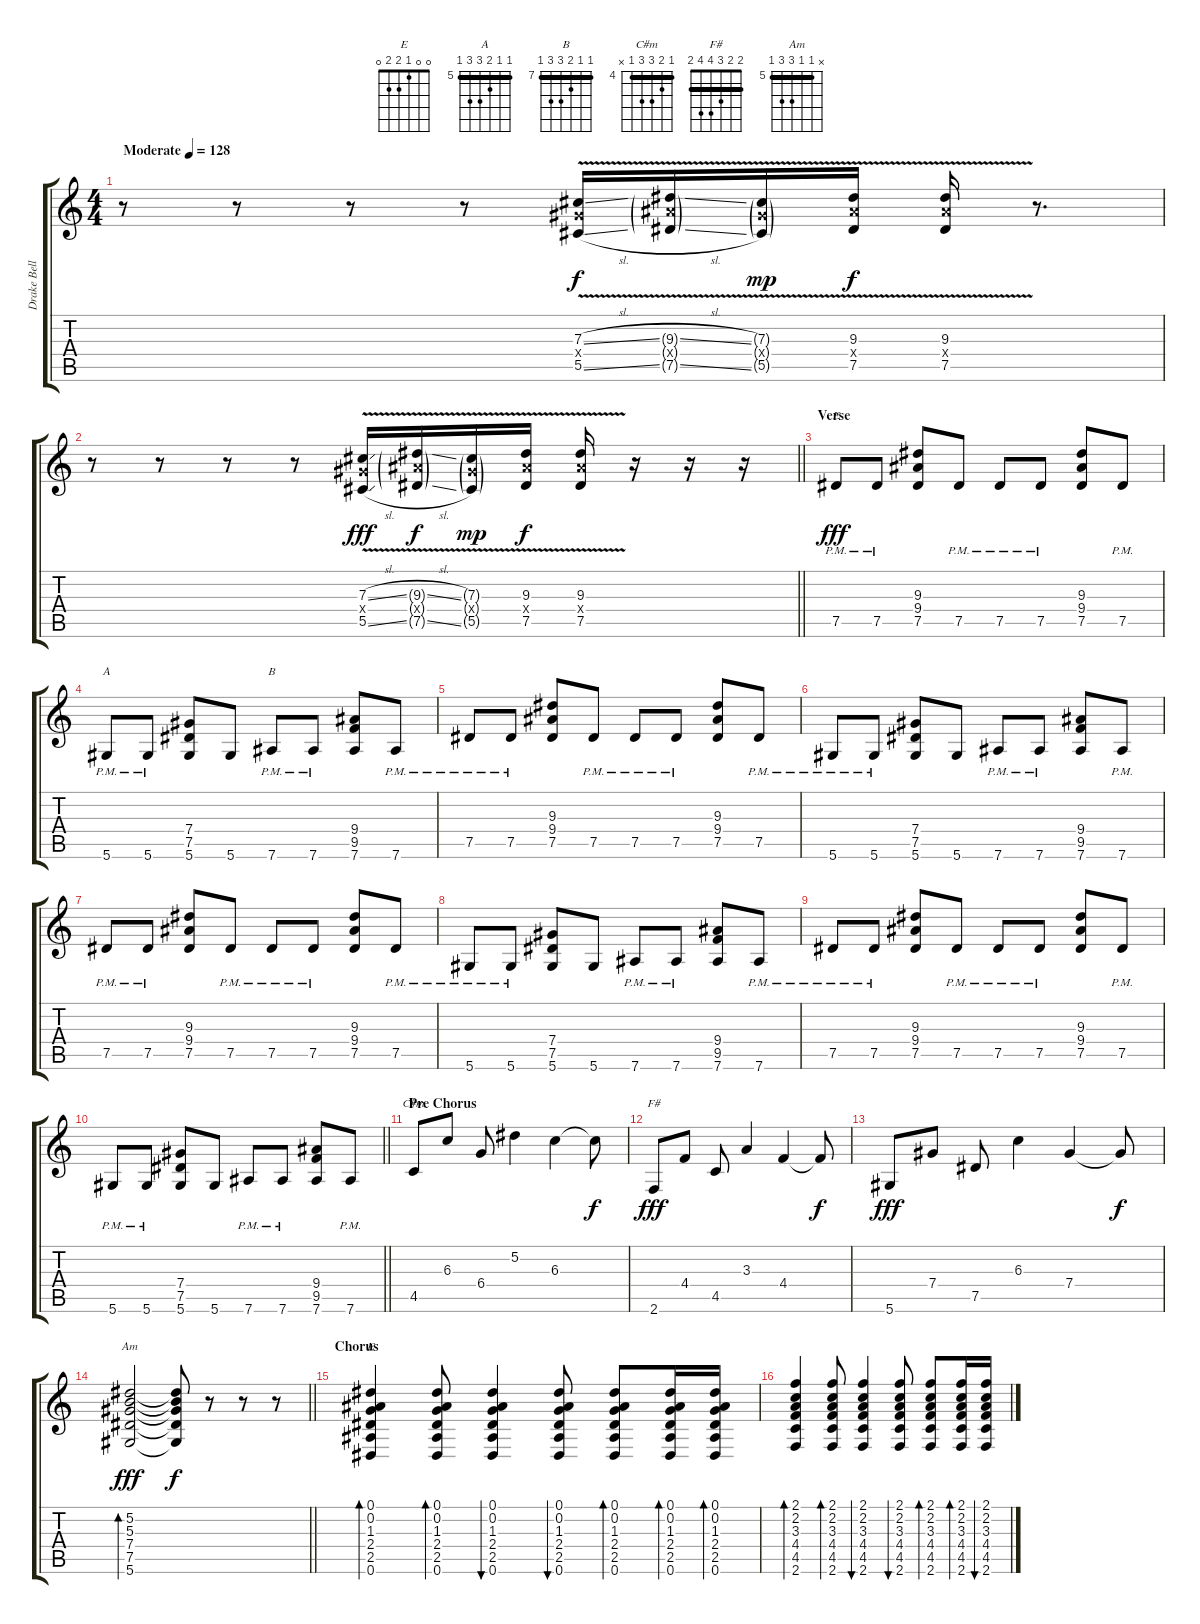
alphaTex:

\track ("Drake Bell" "Drake Bell") {instrument overdrivenguitar}
\staff {score tabs}
\tuning (Eb4 Bb3 Gb3 Db3 Ab2 Eb2) {hide}
\chord ("E" 7 9 9 9 7 0) {firstfret 7 barre 7}
\chord ("A" 5 5 6 7 7 5) {firstfret 5 barre 5}
\chord ("B" 7 7 8 9 9 7) {firstfret 7 barre 7}
\chord ("C#m" 4 5 6 6 4 x) {firstfret 4 barre 4}
\chord ("F#" 2 2 3 4 4 2) {barre 2}
\chord ("Am" x 5 5 7 7 5) {firstfret 5 barre 5}
\chord ("E" 0 0 1 2 2 0)
\ts (4 4)
\tempo (128 "Moderate")
\clef g2
\ks c
r.8{dy f instrument overdrivenguitar} r.8 r.8 r.8 (7.3{v sl} 7.4{x} 5.5{v sl}).16 (9.3{v sl g} 9.4{g x} 7.5{v sl g}).16 (7.3{v g} 7.4{g x} 5.5{v g}).16{dy mp} (9.3{v} 9.4{x} 7.5{v}).16{dy f} (9.3{v} 9.4{x} 7.5{v}).16 r.8{d} |
\barLineRight lightlight
r.8 r.8 r.8 r.8 (7.3{v sl} 7.4{x} 5.5{v sl}).16{dy fff} (9.3{v sl g} 9.4{g x} 7.5{v sl g}).16{dy f} (7.3{v g} 7.4{g x} 5.5{v g}).16{dy mp} (9.3{v} 9.4{x} 7.5{v}).16{dy f} (9.3{v} 9.4{x} 7.5{v}).16 r.16 r.16 r.16 |
\section ("" "Verse")
7.5{pm}.8{ch "E" dy fff} 7.5{pm}.8 (9.3 9.4 7.5).8 7.5{pm}.8 7.5{pm}.8 7.5{pm}.8 (9.3 9.4 7.5).8 7.5{pm}.8 |
5.6{pm}.8{ch "A"} 5.6{pm}.8 (7.4 7.5 5.6).8 5.6.8 7.6{pm}.8{ch "B"} 7.6{pm}.8 (9.4 9.5 7.6).8 7.6{pm}.8 |
7.5{pm}.8 7.5{pm}.8 (9.3 9.4 7.5).8 7.5{pm}.8 7.5{pm}.8 7.5{pm}.8 (9.3 9.4 7.5).8 7.5{pm}.8 |
5.6{pm}.8 5.6{pm}.8 (7.4 7.5 5.6).8 5.6.8 7.6{pm}.8 7.6{pm}.8 (9.4 9.5 7.6).8 7.6{pm}.8 |
7.5{pm}.8 7.5{pm}.8 (9.3 9.4 7.5).8 7.5{pm}.8 7.5{pm}.8 7.5{pm}.8 (9.3 9.4 7.5).8 7.5{pm}.8 |
5.6{pm}.8 5.6{pm}.8 (7.4 7.5 5.6).8 5.6.8 7.6{pm}.8 7.6{pm}.8 (9.4 9.5 7.6).8 7.6{pm}.8 |
7.5{pm}.8 7.5{pm}.8 (9.3 9.4 7.5).8 7.5{pm}.8 7.5{pm}.8 7.5{pm}.8 (9.3 9.4 7.5).8 7.5{pm}.8 |
\barLineRight lightlight
5.6{pm}.8 5.6{pm}.8 (7.4 7.5 5.6).8 5.6.8 7.6{pm}.8 7.6{pm}.8 (9.4 9.5 7.6).8 7.6{pm}.8 |
\section ("" "Pre Chorus")
4.5.8{ch "C#m"} 6.3.8 6.4.8 5.2.4 6.3.4 6.3{t}.8{dy f} |
2.6.8{ch "F#" dy fff} 4.4.8 4.5.8 3.3.4 4.4.4 4.4{t}.8{dy f} |
5.6.8{dy fff} 7.4.8 7.5.8 6.3.4 7.4.4 7.4{t}.8{dy f} |
\barLineRight lightlight
(5.2 5.3 7.4 7.5 5.6).2{bd 240 ch "Am" dy fff} (5.2{t} 5.3{t} 7.4{t} 7.5{t} 5.6{t}).8{dy f} r.8 r.8 r.8 |
\section ("" "Chorus")
(0.1 0.2 1.3 2.4 2.5 0.6).4{bd 60 ch "E"} (0.1 0.2 1.3 2.4 2.5 0.6).8{bd 60} (0.1 0.2 1.3 2.4 2.5 0.6).4{bu 60} (0.1 0.2 1.3 2.4 2.5 0.6).8{bu 60} (0.1 0.2 1.3 2.4 2.5 0.6).8{bd 60} (0.1 0.2 1.3 2.4 2.5 0.6).16{bd 60} (0.1 0.2 1.3 2.4 2.5 0.6).16{bd 60} |
(2.1 2.2 3.3 4.4 4.5 2.6).4{bd 60} (2.1 2.2 3.3 4.4 4.5 2.6).8{bd 60} (2.1 2.2 3.3 4.4 4.5 2.6).4{bu 60} (2.1 2.2 3.3 4.4 4.5 2.6).8{bu 60} (2.1 2.2 3.3 4.4 4.5 2.6).8{bd 60} (2.1 2.2 3.3 4.4 4.5 2.6).16{bd 60} (2.1 2.2 3.3 4.4 4.5 2.6).16{bu 60}
